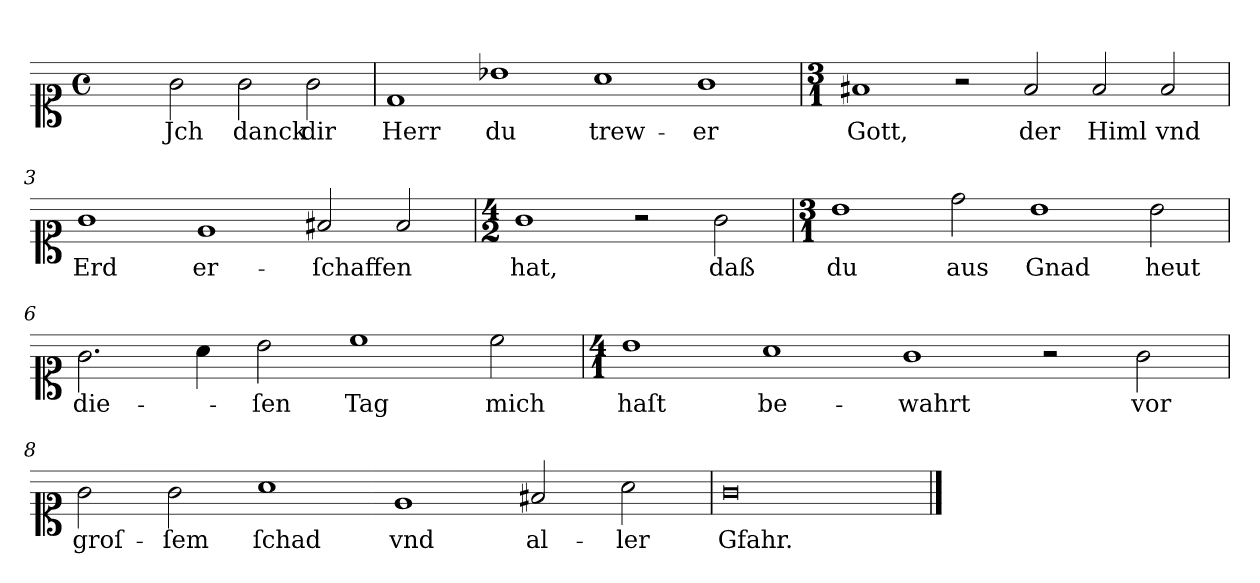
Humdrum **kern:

**kern	**text
*part1	*part1
*staff1	*staff1
*clefC1	*
*k[]	*
*M4/1	*
*met(c)	*
=	=
2ryy	.
2g	Jch
2g	danck
2g	dir
=1	=1
1d	Herr
1b-X	du
1a	trew-
1g	-er
=2	=2
*M3/1	*
1f#X	Gott,
2r	.
2f#	der
2f#	Himl
2f#	vnd
=3	=3
1g	Erd
1e	er-
2f#X	-ſchaffen
2f#	.
=4	=4
*M4/2	*
1g	hat,
2r	.
2g	daß
=5	=5
*M3/1	*
1b	du
2dd	aus
1b	Gnad
2b	heut
=6	=6
2.g	die-
4a	.
2b	-ſen
1cc	Tag
2cc	mich
=7	=7
*M4/1	*
1b	haſt
1a	be-
1g	-wahrt
2r	.
2g	vor
=8	=8
2g	groſ-
2g	-ſem
1a	ſchad
1e	vnd
2f#X	al-
2a	-ler
=9	=9
0g\	Gfahr.
==	==
*-	*-
